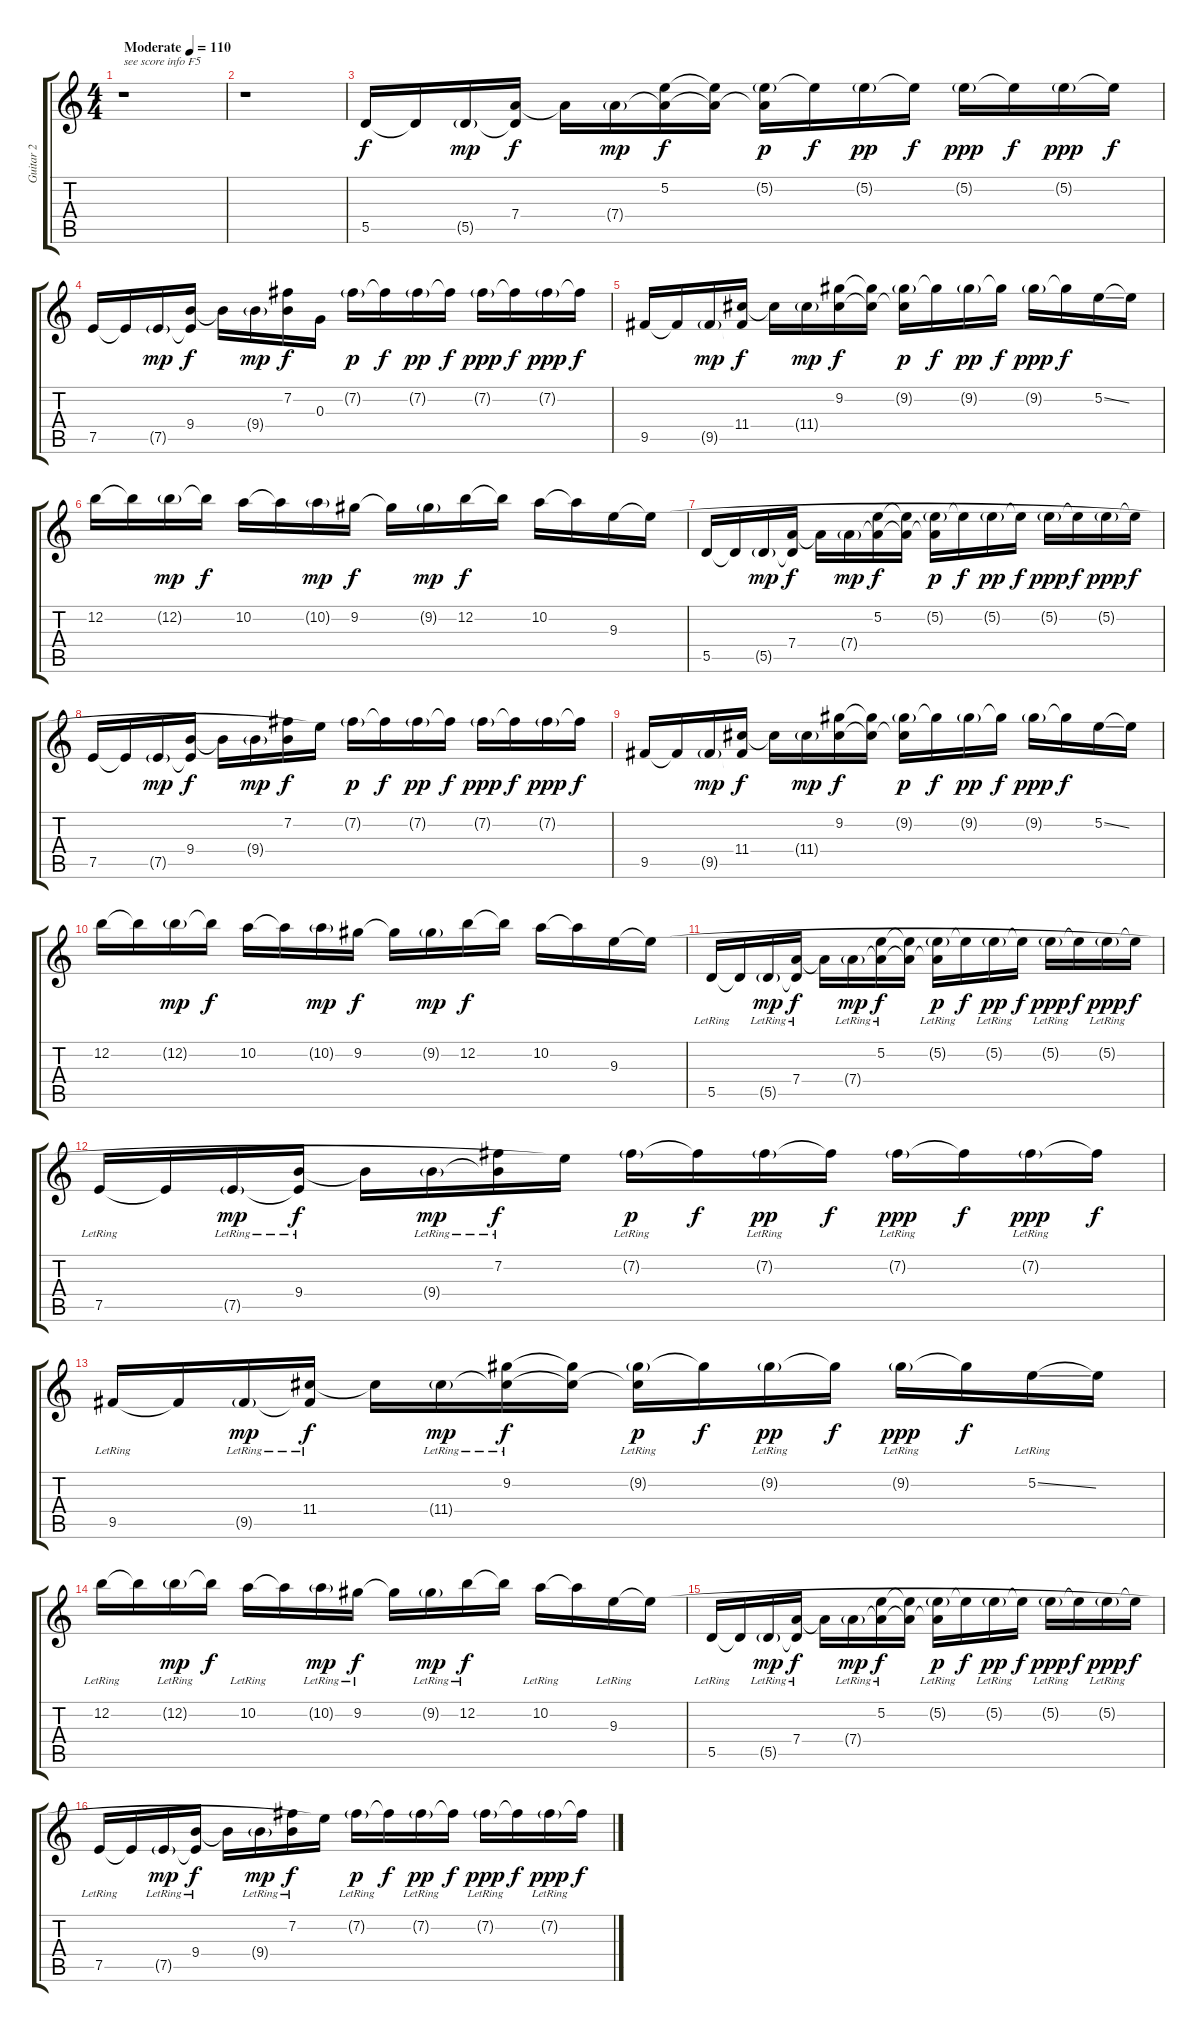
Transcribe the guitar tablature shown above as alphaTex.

\track ("Guitar 2" "Guitar 2") {instrument electricguitarjazz}
\staff {score tabs}
\tuning (E4 B3 G3 D3 A2 D2) {hide}
\ts (4 4)
\tempo (110 "Moderate")
\clef g2
\ks c
r.1{txt "see score info F5" dy f instrument electricguitarjazz} |
r.1 |
5.5.16 5.5{t}.16 5.5{g}.16{dy mp} (7.4 5.5{t}).16{dy f} 7.4{t}.16 7.4{g}.16{dy mp} (5.2 7.4{t}).16{dy f} (5.2{t} 7.4{t}).16 (5.2{g} 7.4{t}).16{dy p} 5.2{t}.16{dy f} 5.2{g}.16{dy pp} 5.2{t}.16{dy f} 5.2{g}.16{dy ppp} 5.2{t}.16{dy f} 5.2{g}.16{dy ppp} 5.2{t}.16{dy f} |
7.5.16 7.5{t}.16 7.5{g}.16{dy mp} (9.4 7.5{t}).16{dy f} 9.4{t}.16 9.4{g}.16{dy mp} (7.2 9.4{t}).16{dy f} 0.3.16 7.2{g}.16{dy p} 7.2{t}.16{dy f} 7.2{g}.16{dy pp} 7.2{t}.16{dy f} 7.2{g}.16{dy ppp} 7.2{t}.16{dy f} 7.2{g}.16{dy ppp} 7.2{t}.16{dy f} |
9.5.16 9.5{t}.16 9.5{g}.16{dy mp} (11.4 9.5{t}).16{dy f} 11.4{t}.16 11.4{g}.16{dy mp} (9.2 11.4{t}).16{dy f} (9.2{t} 11.4{t}).16 (9.2{g} 11.4{t}).16{dy p} 9.2{t}.16{dy f} 9.2{g}.16{dy pp} 9.2{t}.16{dy f} 9.2{g}.16{dy ppp} 9.2{t}.16{dy f} 5.2{ss}.16 5.2{t}.16 |
12.2.16 12.2{t}.16 12.2{g}.16{dy mp} 12.2{t}.16{dy f} 10.2.16 10.2{t}.16 10.2{g}.16{dy mp} 9.2.16{dy f} 9.2{t}.16 9.2{g}.16{dy mp} 12.2.16{dy f} 12.2{t}.16 10.2.16 10.2{t}.16 9.3.16 9.3{t}.16 |
5.5.16 5.5{t}.16 5.5{g}.16{dy mp} (7.4 5.5{t}).16{dy f} 7.4{t}.16 7.4{g}.16{dy mp} (5.2 7.4{t}).16{dy f} (5.2{t} 7.4{t}).16 (5.2{g} 7.4{t}).16{dy p} 5.2{t}.16{dy f} 5.2{g}.16{dy pp} 5.2{t}.16{dy f} 5.2{g}.16{dy ppp} 5.2{t}.16{dy f} 5.2{g}.16{dy ppp} 5.2{t}.16{dy f} |
7.5.16 7.5{t}.16 7.5{g}.16{dy mp} (9.4 7.5{t}).16{dy f} 9.4{t}.16 9.4{g}.16{dy mp} (7.2 9.4{t}).16{dy f} 9.3{t}.16 7.2{g}.16{dy p} 7.2{t}.16{dy f} 7.2{g}.16{dy pp} 7.2{t}.16{dy f} 7.2{g}.16{dy ppp} 7.2{t}.16{dy f} 7.2{g}.16{dy ppp} 7.2{t}.16{dy f} |
9.5.16 9.5{t}.16 9.5{g}.16{dy mp} (11.4 9.5{t}).16{dy f} 11.4{t}.16 11.4{g}.16{dy mp} (9.2 11.4{t}).16{dy f} (9.2{t} 11.4{t}).16 (9.2{g} 11.4{t}).16{dy p} 9.2{t}.16{dy f} 9.2{g}.16{dy pp} 9.2{t}.16{dy f} 9.2{g}.16{dy ppp} 9.2{t}.16{dy f} 5.2{ss}.16 5.2{t}.16 |
12.2.16 12.2{t}.16 12.2{g}.16{dy mp} 12.2{t}.16{dy f} 10.2.16 10.2{t}.16 10.2{g}.16{dy mp} 9.2.16{dy f} 9.2{t}.16 9.2{g}.16{dy mp} 12.2.16{dy f} 12.2{t}.16 10.2.16 10.2{t}.16 9.3.16 9.3{t}.16 |
5.5{lr}.16{instrument overdrivenguitar} 5.5{t}.16 5.5{g lr}.16{dy mp} (7.4{lr} 5.5{t}).16{dy f} 7.4{t}.16 7.4{g lr}.16{dy mp} (5.2{lr} 7.4{t}).16{dy f} (5.2{t} 7.4{t}).16 (5.2{g lr} 7.4{t}).16{dy p} 5.2{t}.16{dy f} 5.2{g lr}.16{dy pp} 5.2{t}.16{dy f} 5.2{g lr}.16{dy ppp} 5.2{t}.16{dy f} 5.2{g lr}.16{dy ppp} 5.2{t}.16{dy f} |
7.5{lr}.16 7.5{t}.16 7.5{g lr}.16{dy mp} (9.4{lr} 7.5{t}).16{dy f} 9.4{t}.16 9.4{g lr}.16{dy mp} (7.2{lr} 9.4{t}).16{dy f} 9.3{t}.16 7.2{g lr}.16{dy p} 7.2{t}.16{dy f} 7.2{g lr}.16{dy pp} 7.2{t}.16{dy f} 7.2{g lr}.16{dy ppp} 7.2{t}.16{dy f} 7.2{g lr}.16{dy ppp} 7.2{t}.16{dy f} |
9.5{lr}.16 9.5{t}.16 9.5{g lr}.16{dy mp} (11.4{lr} 9.5{t}).16{dy f} 11.4{t}.16 11.4{g lr}.16{dy mp} (9.2{lr} 11.4{t}).16{dy f} (9.2{t} 11.4{t}).16 (9.2{g lr} 11.4{t}).16{dy p} 9.2{t}.16{dy f} 9.2{g lr}.16{dy pp} 9.2{t}.16{dy f} 9.2{g lr}.16{dy ppp} 9.2{t}.16{dy f} 5.2{ss lr}.16 5.2{t}.16 |
12.2{lr}.16 12.2{t}.16 12.2{g lr}.16{dy mp} 12.2{t}.16{dy f} 10.2{lr}.16 10.2{t}.16 10.2{g lr}.16{dy mp} 9.2{lr}.16{dy f} 9.2{t}.16 9.2{g lr}.16{dy mp} 12.2{lr}.16{dy f} 12.2{t}.16 10.2{lr}.16 10.2{t}.16 9.3{lr}.16 9.3{t}.16 |
5.5{lr}.16 5.5{t}.16 5.5{g lr}.16{dy mp} (7.4{lr} 5.5{t}).16{dy f} 7.4{t}.16 7.4{g lr}.16{dy mp} (5.2{lr} 7.4{t}).16{dy f} (5.2{t} 7.4{t}).16 (5.2{g lr} 7.4{t}).16{dy p} 5.2{t}.16{dy f} 5.2{g lr}.16{dy pp} 5.2{t}.16{dy f} 5.2{g lr}.16{dy ppp} 5.2{t}.16{dy f} 5.2{g lr}.16{dy ppp} 5.2{t}.16{dy f} |
7.5{lr}.16 7.5{t}.16 7.5{g lr}.16{dy mp} (9.4{lr} 7.5{t}).16{dy f} 9.4{t}.16 9.4{g lr}.16{dy mp} (7.2{lr} 9.4{t}).16{dy f} 9.3{t}.16 7.2{g lr}.16{dy p} 7.2{t}.16{dy f} 7.2{g lr}.16{dy pp} 7.2{t}.16{dy f} 7.2{g lr}.16{dy ppp} 7.2{t}.16{dy f} 7.2{g lr}.16{dy ppp} 7.2{t}.16{dy f}
